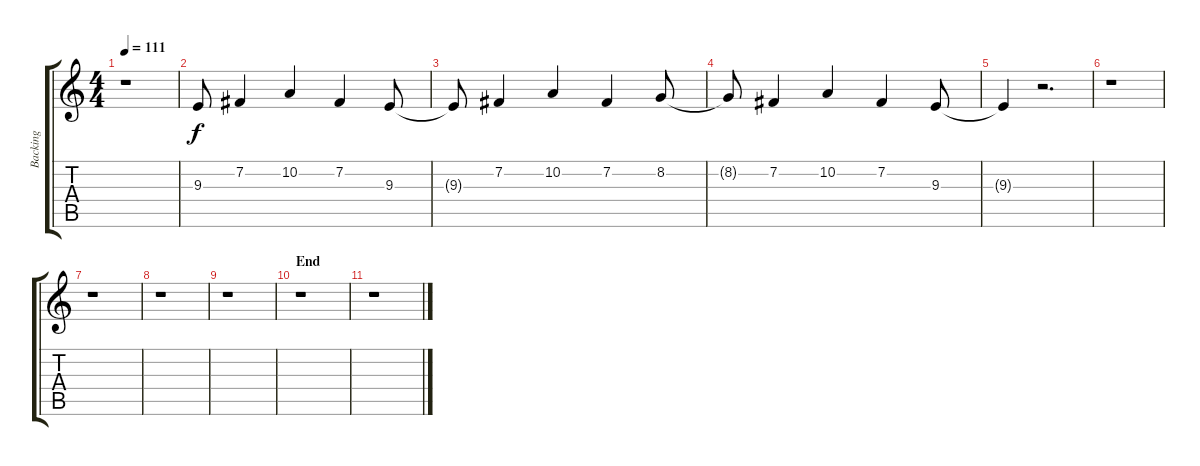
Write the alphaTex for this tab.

\track ("Backing" "Backing") {instrument altosax}
\staff {score tabs}
\tuning (E4 B3 G3 D3 A2 E2) {hide}
\ts (4 4)
\tempo 111
\clef g2
\ks c
r.1{dy f} |
9.3.8 7.2.4 10.2.4 7.2.4 9.3.8 |
9.3{t}.8 7.2.4 10.2.4 7.2.4 8.2.8 |
8.2{t}.8 7.2.4 10.2.4 7.2.4 9.3.8 |
9.3{t}.4 r.2{d} |
r.1 |
r.1 |
r.1 |
r.1 |
\section ("" "End")
r.1 |
r.1
